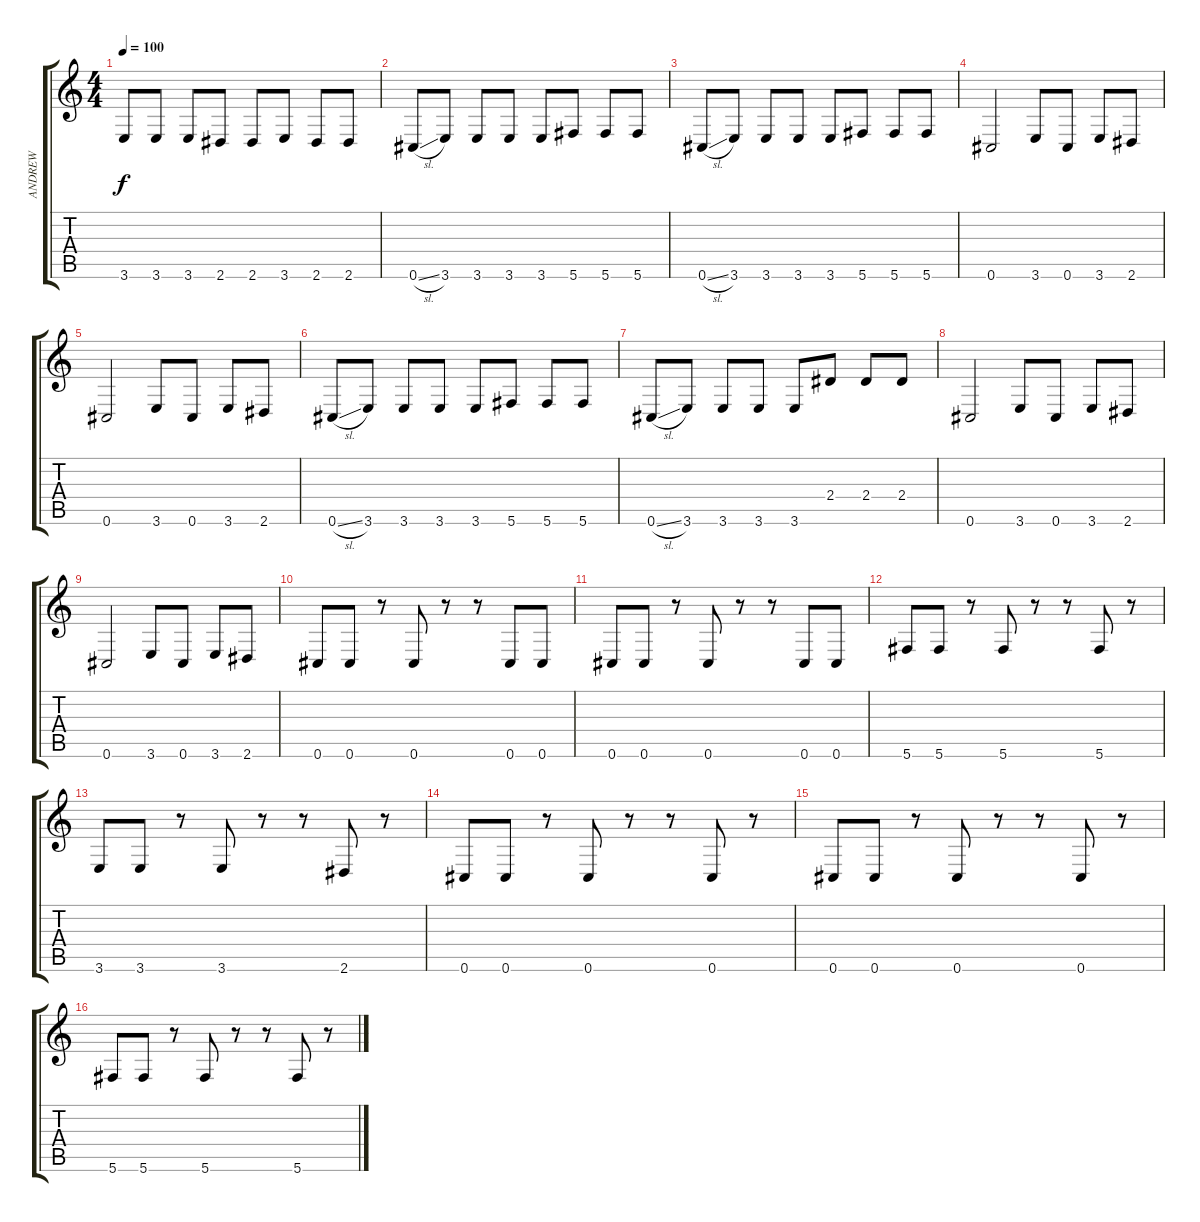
\track ("ANDREW" "ANDREW") {instrument electricbasspick}
\staff {score tabs}
\tuning (Eb4 Bb3 Gb3 Db3 Ab2 Db2) {hide}
\ts (4 4)
\tempo 100
\clef g2
\ks c
3.6.8{dy f} 3.6.8 3.6.8 2.6.8 2.6.8 3.6.8 2.6.8 2.6.8 |
0.6{sl}.8 3.6.8 3.6.8 3.6.8 3.6.8 5.6.8 5.6.8 5.6.8 |
0.6{sl}.8 3.6.8 3.6.8 3.6.8 3.6.8 5.6.8 5.6.8 5.6.8 |
0.6.2 3.6.8 0.6.8 3.6.8 2.6.8 |
0.6.2 3.6.8 0.6.8 3.6.8 2.6.8 |
0.6{sl}.8 3.6.8 3.6.8 3.6.8 3.6.8 5.6.8 5.6.8 5.6.8 |
0.6{sl}.8 3.6.8 3.6.8 3.6.8 3.6.8 2.4.8 2.4.8 2.4.8 |
0.6.2 3.6.8 0.6.8 3.6.8 2.6.8 |
0.6.2 3.6.8 0.6.8 3.6.8 2.6.8 |
0.6.8 0.6.8 r.8 0.6.8 r.8 r.8 0.6.8 0.6.8 |
0.6.8 0.6.8 r.8 0.6.8 r.8 r.8 0.6.8 0.6.8 |
5.6.8 5.6.8 r.8 5.6.8 r.8 r.8 5.6.8 r.8 |
3.6.8 3.6.8 r.8 3.6.8 r.8 r.8 2.6.8 r.8 |
0.6.8 0.6.8 r.8 0.6.8 r.8 r.8 0.6.8 r.8 |
0.6.8 0.6.8 r.8 0.6.8 r.8 r.8 0.6.8 r.8 |
5.6.8 5.6.8 r.8 5.6.8 r.8 r.8 5.6.8 r.8
